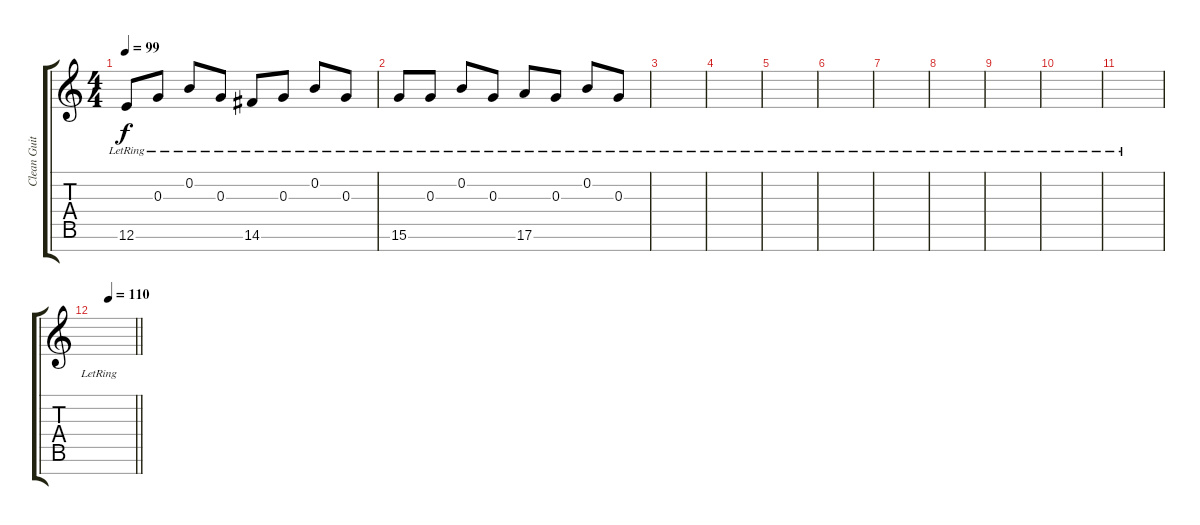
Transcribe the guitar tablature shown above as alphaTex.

\track ("Clean Guitar" "Clean Guit") {instrument electricguitarjazz}
\staff {score tabs}
\tuning (E4 B3 G3 D3 A2 E2 B1) {hide}
\ts (4 4)
\tempo 99
\clef g2
\ks c
12.6{lr}.8{dy f volume 0} 0.3{lr}.8 0.2{lr}.8 0.3{lr}.8 14.6{lr}.8 0.3{lr}.8 0.2{lr}.8 0.3{lr}.8 |
15.6{lr}.8 0.3{lr}.8 0.2{lr}.8 0.3{lr}.8 17.6{lr}.8 0.3{lr}.8 0.2{lr}.8 0.3{lr}.8 |
|
|
|
|
|
|
|
|
|
\tempo (110 0.375)
\barLineRight lightlight
